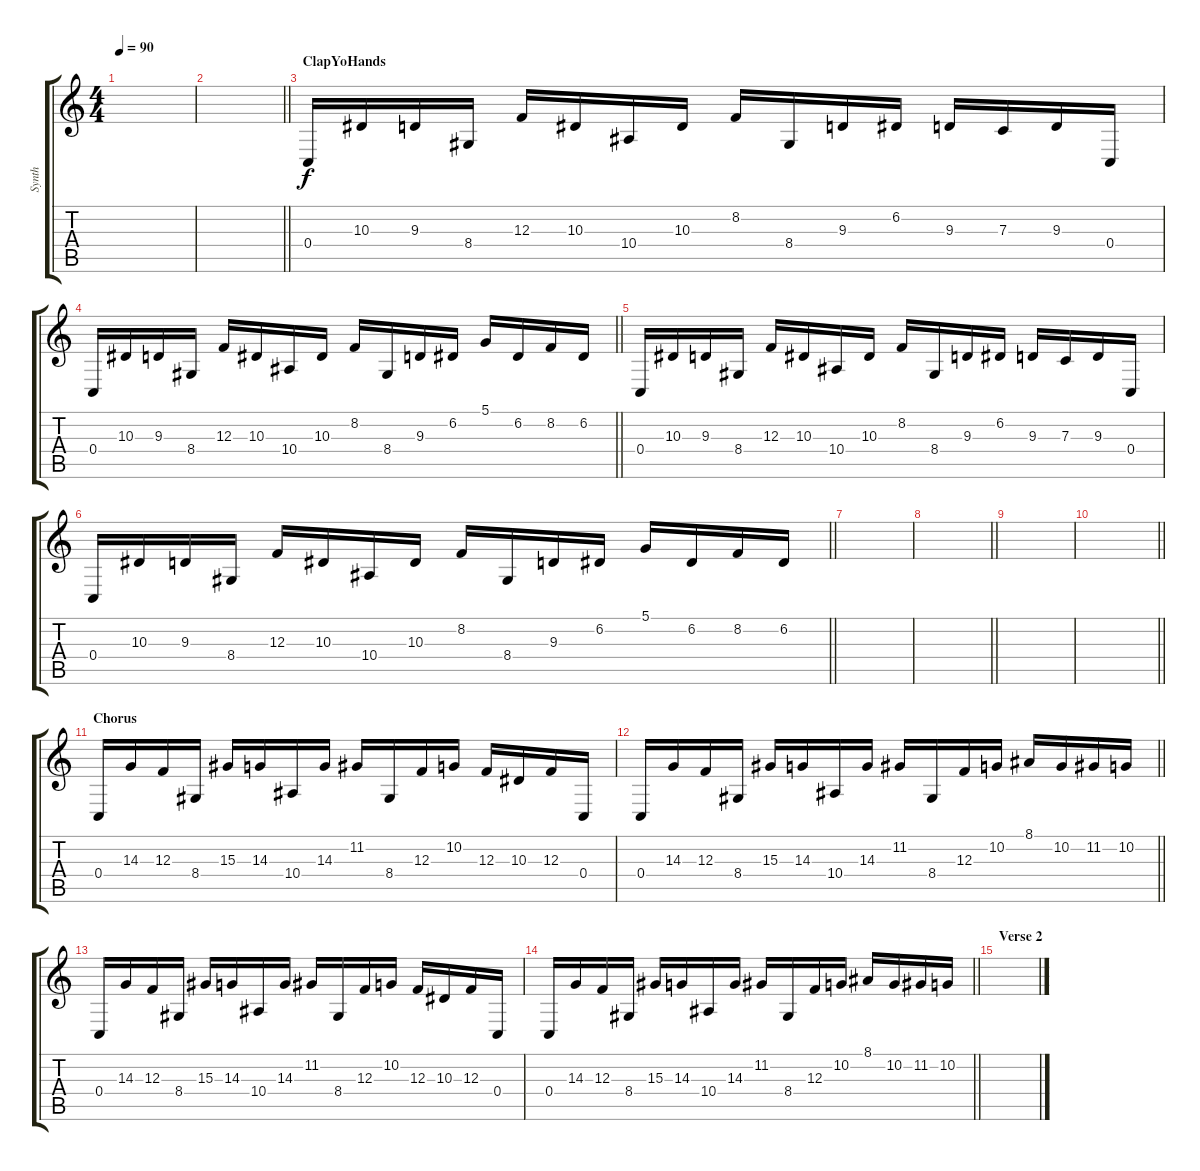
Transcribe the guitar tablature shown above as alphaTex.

\track ("Synth" "Synth") {instrument lead2sawtooth}
\staff {score tabs}
\tuning (D4 A3 F3 C3 G2 C2) {hide}
\ts (4 4)
\tempo 90
\clef g2
\ks c
|
\barLineRight lightlight
|
\section ("" "ClapYoHands")
0.4.16 10.3.16 9.3.16 8.4.16 12.3.16 10.3.16 10.4.16 10.3.16 8.2.16 8.4.16 9.3.16 6.2.16 9.3.16 7.3.16 9.3.16 0.4.16 |
\barLineRight lightlight
0.4.16 10.3.16 9.3.16 8.4.16 12.3.16 10.3.16 10.4.16 10.3.16 8.2.16 8.4.16 9.3.16 6.2.16 5.1.16 6.2.16 8.2.16 6.2.16 |
0.4.16 10.3.16 9.3.16 8.4.16 12.3.16 10.3.16 10.4.16 10.3.16 8.2.16 8.4.16 9.3.16 6.2.16 9.3.16 7.3.16 9.3.16 0.4.16 |
\barLineRight lightlight
0.4.16 10.3.16 9.3.16 8.4.16 12.3.16 10.3.16 10.4.16 10.3.16 8.2.16 8.4.16 9.3.16 6.2.16 5.1.16 6.2.16 8.2.16 6.2.16 |
|
\barLineRight lightlight
|
|
\barLineRight lightlight
|
\section ("" "Chorus")
0.4.16 14.3.16 12.3.16 8.4.16 15.3.16 14.3.16 10.4.16 14.3.16 11.2.16 8.4.16 12.3.16 10.2.16 12.3.16 10.3.16 12.3.16 0.4.16 |
\barLineRight lightlight
0.4.16 14.3.16 12.3.16 8.4.16 15.3.16 14.3.16 10.4.16 14.3.16 11.2.16 8.4.16 12.3.16 10.2.16 8.1.16 10.2.16 11.2.16 10.2.16 |
0.4.16 14.3.16 12.3.16 8.4.16 15.3.16 14.3.16 10.4.16 14.3.16 11.2.16 8.4.16 12.3.16 10.2.16 12.3.16 10.3.16 12.3.16 0.4.16 |
\barLineRight lightlight
0.4.16 14.3.16 12.3.16 8.4.16 15.3.16 14.3.16 10.4.16 14.3.16 11.2.16 8.4.16 12.3.16 10.2.16 8.1.16 10.2.16 11.2.16 10.2.16 |
\section ("" "Verse 2")
